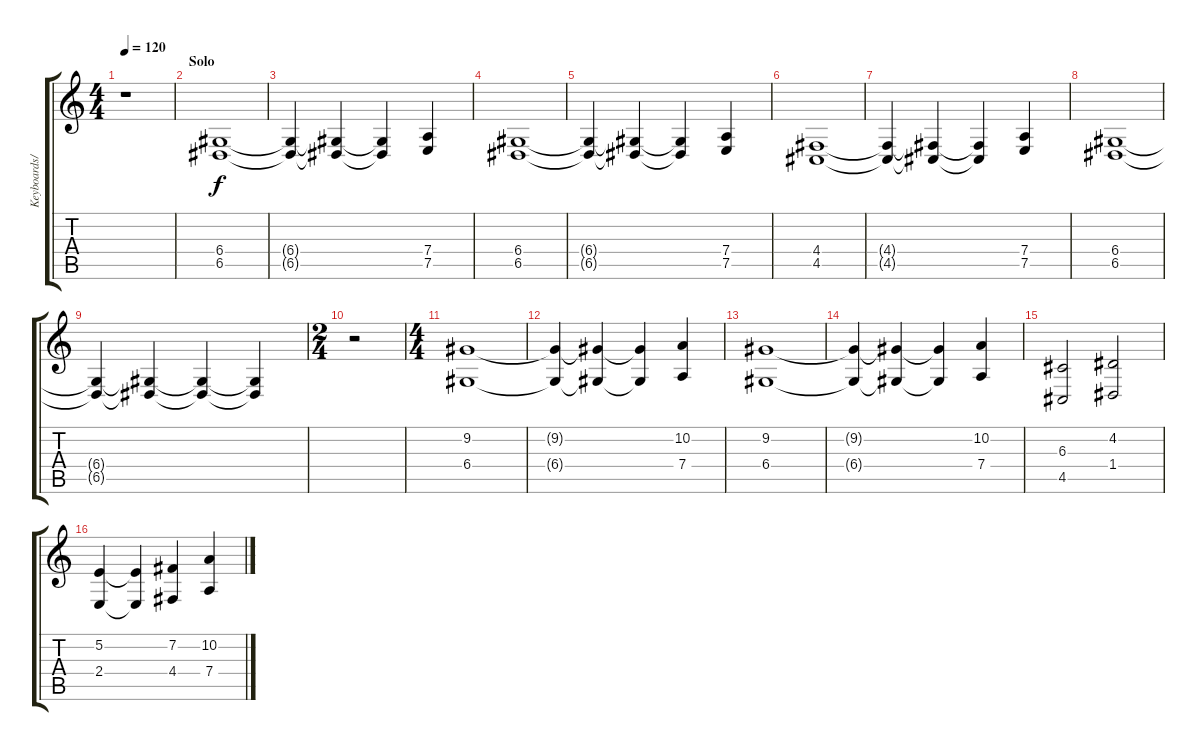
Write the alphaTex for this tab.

\track ("Keyboards/Livia" "Keyboards/") {instrument synthstrings1}
\staff {score tabs}
\tuning (E4 B3 G3 D3 A2 E2) {hide}
\ts (4 4)
\tempo 120
\clef g2
\ks c
r.1{dy f} |
\section ("" "Solo")
(6.4 6.5).1 |
(6.4{t} 6.5{t}).4 (6.4{t} 6.5{t}).4 (6.4{t} 6.5{t}).4 (7.4 7.5).4 |
(6.4 6.5).1 |
(6.4{t} 6.5{t}).4 (6.4{t} 6.5{t}).4 (6.4{t} 6.5{t}).4 (7.4 7.5).4 |
(4.4 4.5).1 |
(4.4{t} 4.5{t}).4 (4.4{t} 4.5{t}).4 (4.4{t} 4.5{t}).4 (7.4 7.5).4 |
(6.4 6.5).1 |
(6.4{t} 6.5{t}).4 (6.4{t} 6.5{t}).4 (6.4{t} 6.5{t}).4 (6.4{t} 6.5{t}).4 |
\ts (2 4)
r.2 |
\ts (4 4)
(9.2 6.4).1 |
(9.2{t} 6.4{t}).4 (9.2{t} 6.4{t}).4 (9.2{t} 6.4{t}).4 (10.2 7.4).4 |
(9.2 6.4).1 |
(9.2{t} 6.4{t}).4 (9.2{t} 6.4{t}).4 (9.2{t} 6.4{t}).4 (10.2 7.4).4 |
(6.3 4.5).2 (4.2 1.4).2 |
(5.2 2.4).4 (5.2{t} 2.4{t}).4 (7.2 4.4).4 (10.2 7.4).4
